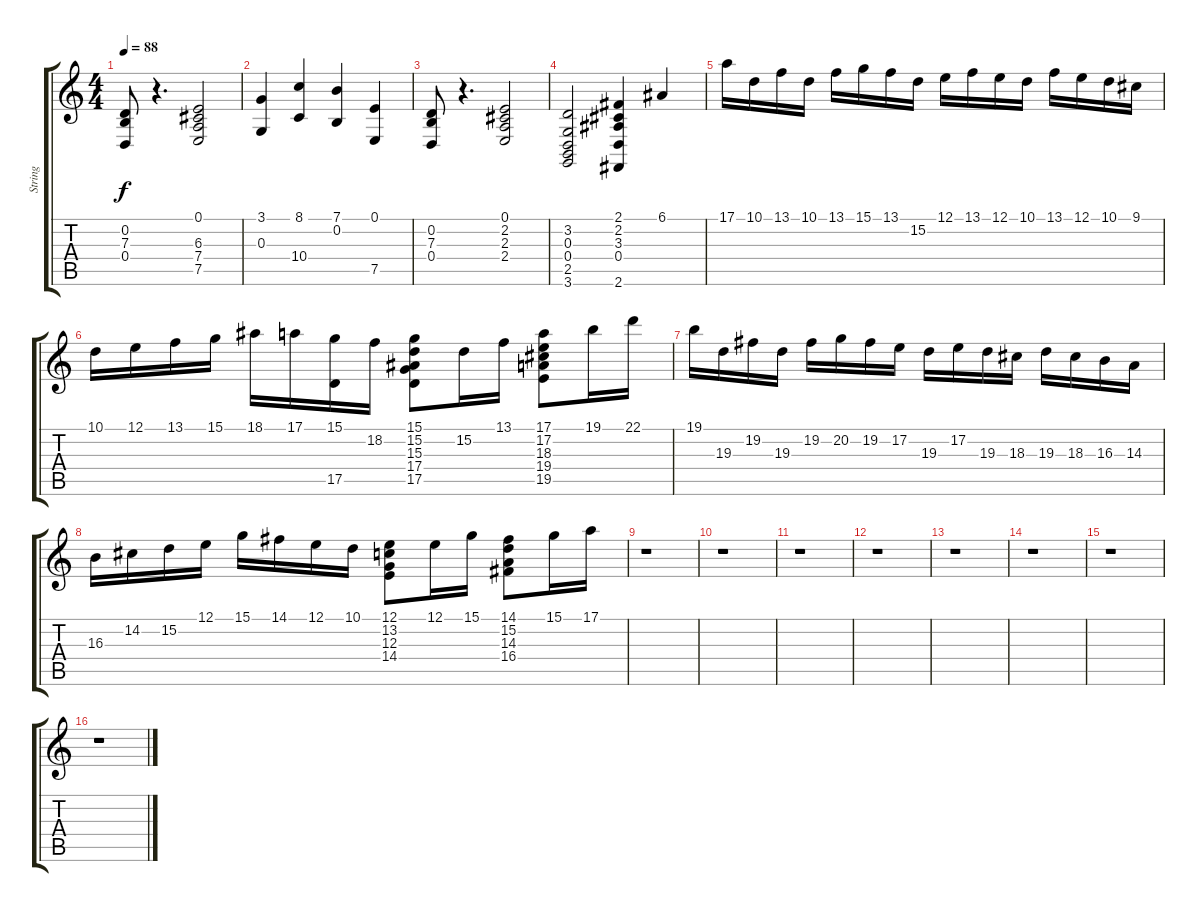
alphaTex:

\track ("String" "String") {instrument stringensemble1}
\staff {score tabs}
\tuning (E4 B3 G3 D3 A2 E2) {hide}
\ts (4 4)
\tempo 88
\clef g2
\ks c
(0.2 7.3 0.4).8{dy f} r.4{d} (0.1 6.3 7.4 7.5).2 |
(3.1 0.3).4 (8.1 10.4).4 (7.1 0.2).4 (0.1 7.5).4 |
(0.2 7.3 0.4).8 r.4{d} (0.1 2.2 2.3 2.4).2 |
(3.2 0.3 0.4 2.5 3.6).2 (2.1 2.2 3.3 0.4 2.6).4 6.1.4 |
17.1.16 10.1.16 13.1.16 10.1.16 13.1.16 15.1.16 13.1.16 15.2.16 12.1.16 13.1.16 12.1.16 10.1.16 13.1.16 12.1.16 10.1.16 9.1.16 |
10.1.16 12.1.16 13.1.16 15.1.16 18.1.16 17.1.16 (15.1 17.5).16 18.2.16 (15.1 15.2 15.3 17.4 17.5).8 15.2.16 13.1.16 (17.1 17.2 18.3 19.4 19.5).8 19.1.16 22.1.16 |
19.1.16 19.3.16 19.2.16 19.3.16 19.2.16 20.2.16 19.2.16 17.2.16 19.3.16 17.2.16 19.3.16 18.3.16 19.3.16 18.3.16 16.3.16 14.3.16 |
16.3.16 14.2.16 15.2.16 12.1.16 15.1.16 14.1.16 12.1.16 10.1.16 (12.1 13.2 12.3 14.4).8 12.1.16 15.1.16 (14.1 15.2 14.3 16.4).8 15.1.16 17.1.16 |
r.1 |
r.1 |
r.1 |
r.1 |
r.1 |
r.1 |
r.1 |
r.1
